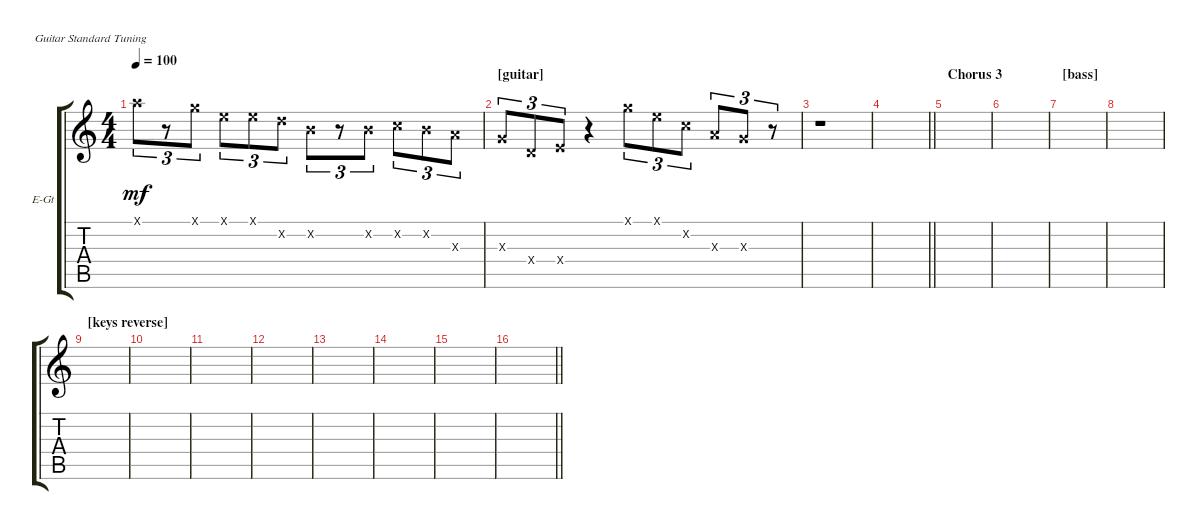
\bracketExtendMode groupsimilarinstruments
\firstSystemTrackNameOrientation horizontal
\otherSystemsTrackNameOrientation horizontal
\track ("guitar solo delay (Rodion Kravkl)" "E-Gt") {instrument electricguitarclean}
\staff {score tabs}
\tuning (E4 B3 G3 D3 A2 E2)
\ts (4 4)
\tempo 100
\clef g2
\scale
0.333333
\ks aminor
5.1{x}.8{tu (3 2) dy mf} r.8{tu (3 2)} 3.1{x}.8{tu (3 2)} 0.1{x}.8{tu (3 2)} 0.1{x}.8{tu (3 2)} 3.2{x}.8{tu (3 2)} 0.2{x}.8{tu (3 2)} r.8{tu (3 2)} 0.2{x}.8{tu (3 2)} 1.2{x}.8{tu (3 2)} 0.2{x}.8{tu (3 2)} 2.3{x}.8{tu (3 2)} |
\section ("" "[guitar]")
\scale
0.333333 0.3{x}.8{tu (3 2)} 0.4{x}.8{tu (3 2)} 2.4{x}.8{tu (3 2)} r.4 3.1{x}.8{tu (3 2)} 0.1{x}.8{tu (3 2)} 1.2{x}.8{tu (3 2)} 2.3{x}.8{tu (3 2)} 0.3{x}.8{tu (3 2)} r.8{tu (3 2)} |
\scale
0.333333 r.1 |
\scale
0.333333
\barLineRight lightlight
|
\section ("" "Chorus 3")
\scale
0.333333 |
\scale
0.333333 |
\section ("" "[bass]")
\scale
0.333333 |
\scale
0.333333 |
\section ("" "[keys reverse]")
\scale
0.333333 |
\scale
0.333333 |
\scale
0.333333 |
\scale
0.333333 |
\scale
0.333333 |
\scale
0.333333 |
\scale
0.333333 |
\scale
0.333333
\barLineRight lightlight
